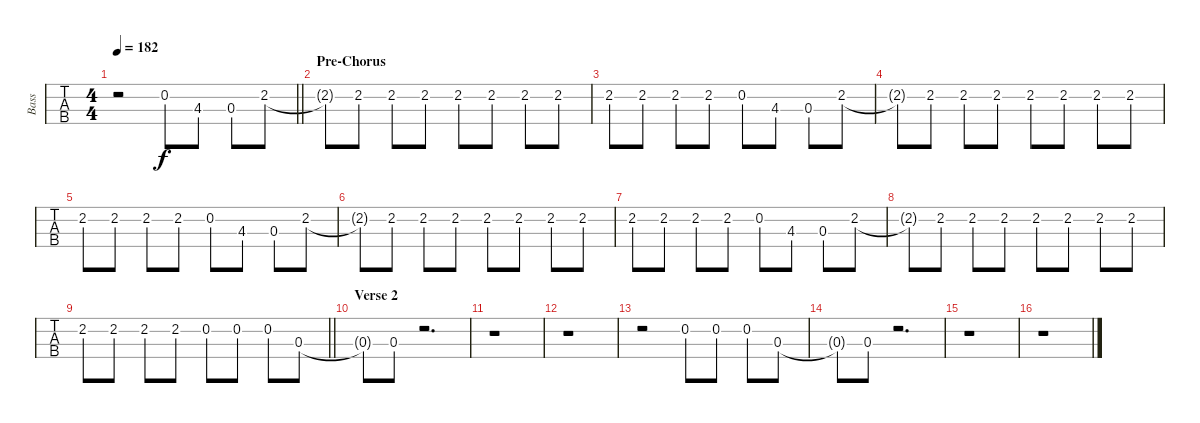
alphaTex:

\track ("Bass" "Bass") {instrument electricbasspick}
\staff {tabs}
\tuning (G2 D2 A1 E1) {hide}
\ts (4 4)
\tempo 182
\clef f4
\barLineRight lightlight
\ks c
r.2{dy f} 0.2.8 4.3.8 0.3.8 2.2.8 |
\section ("" "Pre-Chorus")
2.2{t}.8 2.2.8 2.2.8 2.2.8 2.2.8 2.2.8 2.2.8 2.2.8 |
2.2.8 2.2.8 2.2.8 2.2.8 0.2.8 4.3.8 0.3.8 2.2.8 |
2.2{t}.8 2.2.8 2.2.8 2.2.8 2.2.8 2.2.8 2.2.8 2.2.8 |
2.2.8 2.2.8 2.2.8 2.2.8 0.2.8 4.3.8 0.3.8 2.2.8 |
2.2{t}.8 2.2.8 2.2.8 2.2.8 2.2.8 2.2.8 2.2.8 2.2.8 |
2.2.8 2.2.8 2.2.8 2.2.8 0.2.8 4.3.8 0.3.8 2.2.8 |
2.2{t}.8 2.2.8 2.2.8 2.2.8 2.2.8 2.2.8 2.2.8 2.2.8 |
\barLineRight lightlight
2.2.8 2.2.8 2.2.8 2.2.8 0.2.8 0.2.8 0.2.8 0.3.8 |
\section ("" "Verse 2")
0.3{t}.8 0.3.8 r.2{d} |
r.1 |
r.1 |
r.2 0.2.8 0.2.8 0.2.8 0.3.8 |
0.3{t}.8 0.3.8 r.2{d} |
r.1 |
r.1
